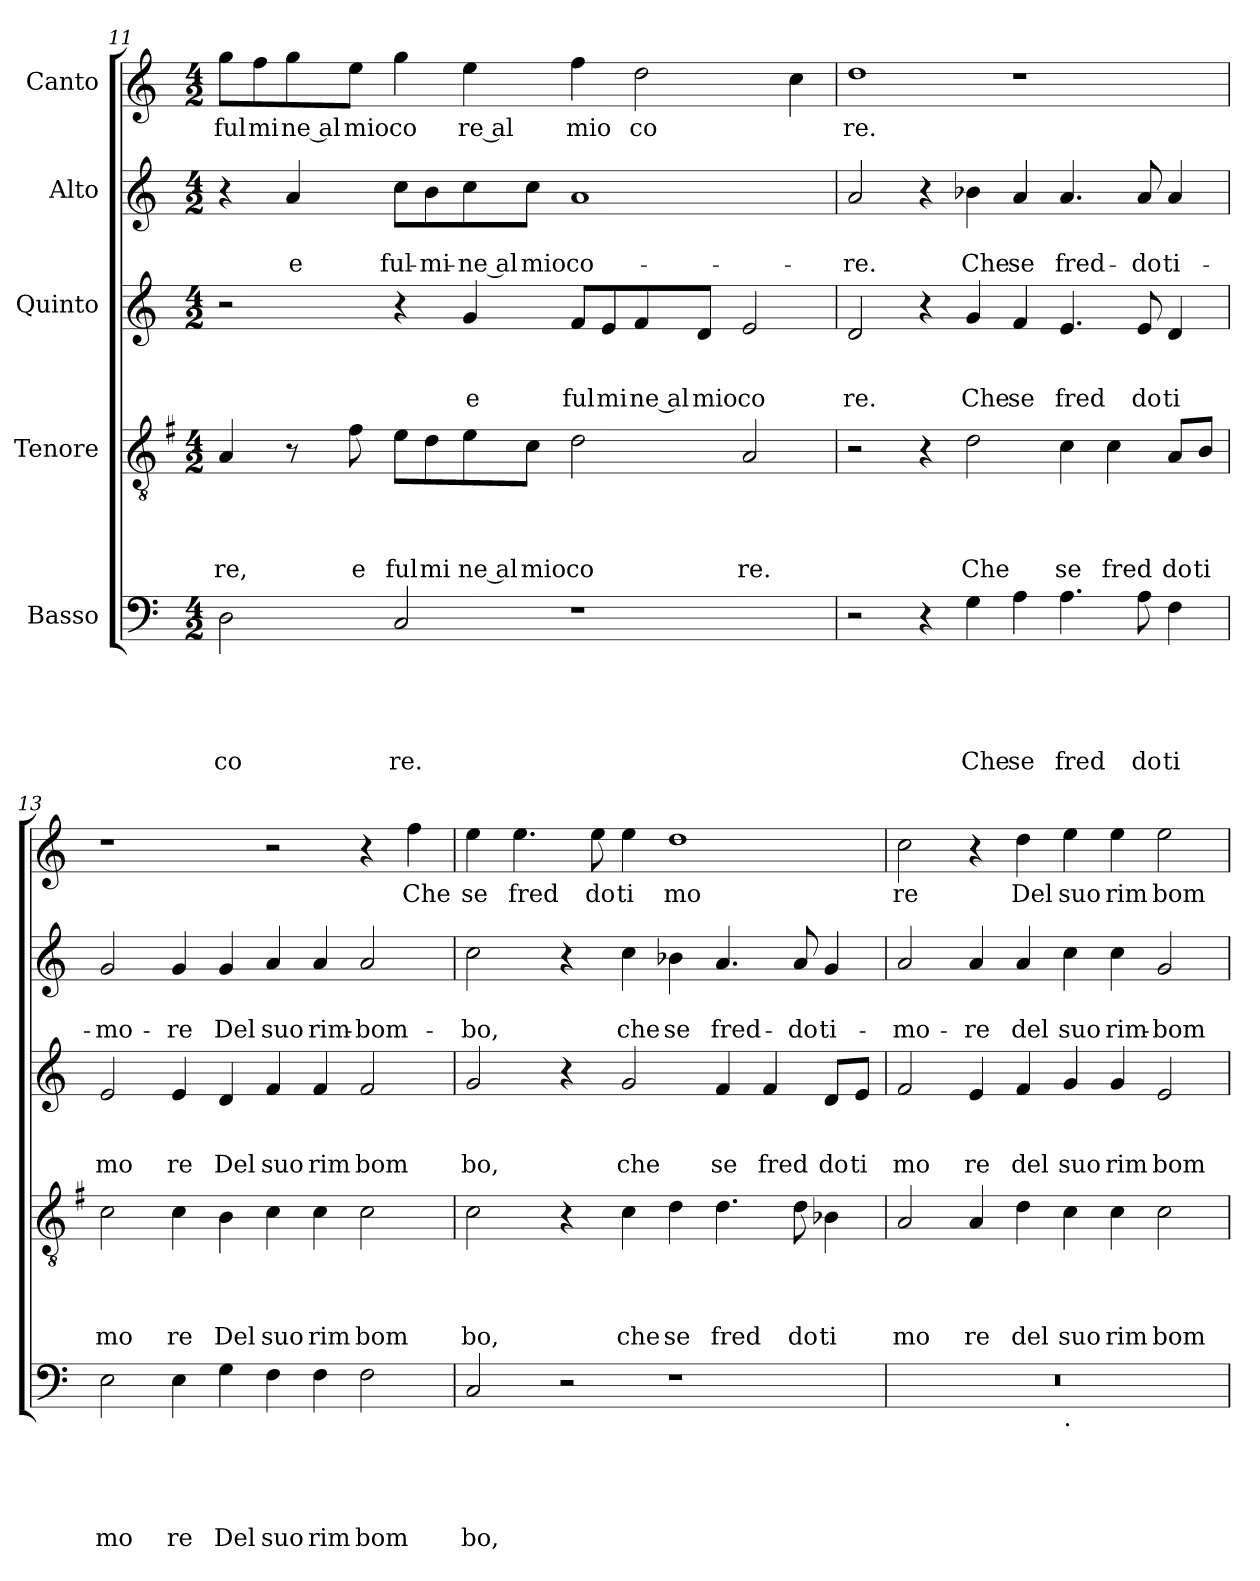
**kern	**text	**text	**text	**text	**text	**kern	**text	**text	**text	**text	**kern	**text	**text	**text	**kern	**text	**text	**kern	**text
*part5	*part5	*part5	*part5	*part5	*part5	*part4	*part4	*part4	*part4	*part4	*part3	*part3	*part3	*part3	*part2	*part2	*part2	*part1	*part1
*staff5	*staff5	*staff5	*staff5	*staff5	*staff5	*staff4	*staff4	*staff4	*staff4	*staff4	*staff3	*staff3	*staff3	*staff3	*staff2	*staff2	*staff2	*staff1	*staff1
*I"Basso	*	*	*	*	*	*I"Tenore	*	*	*	*	*I"Quinto	*	*	*	*I"Alto	*	*	*I"Canto	*
!!LO:PB:g=z
*clefF4	*	*	*	*	*	*clefGv2	*	*	*	*	*clefG2	*	*	*	*clefG2	*	*	*clefG2	*
*	*	*	*	*	*	*ITrd-3c-5	*	*	*	*	*	*	*	*	*	*	*	*	*
*k[]	*	*	*	*	*	*k[]	*	*	*	*	*k[]	*	*	*	*k[]	*	*	*k[]	*
*C:	*	*	*	*	*	*C:	*	*	*	*	*C:	*	*	*	*C:	*	*	*C:	*
*M4/2	*	*	*	*	*	*M4/2	*	*	*	*	*M4/2	*	*	*	*M4/2	*	*	*M4/2	*
=11	=11	=11	=11	=11	=11	=11	=11	=11	=11	=11	=11	=11	=11	=11	=11	=11	=11	=11	=11
!	!	!	!	!	!LO:LY:b	!	!	!	!	!LO:LY:b	!	!	!	!	!	!	!	!	!LO:LY:b
2D\	.	.	.	.	co	4d/	.	.	.	re,	2r	.	.	.	4r	.	.	8gg\L	ful
!	!	!	!	!	!	!	!	!	!	!	!	!	!	!	!	!	!	!	!LO:LY:b
.	.	.	.	.	.	.	.	.	.	.	.	.	.	.	.	.	.	8ff\	mi
!	!	!	!	!	!	!	!	!	!	!	!	!	!	!	!	!	!LO:LY:b	!	!LO:LY:b:rj
.	.	.	.	.	.	8r	.	.	.	.	.	.	.	.	4a/	.	e	8gg\	ne al
!	!	!	!	!	!	!	!	!	!	!LO:LY:b	!	!	!	!	!	!	!	!	!LO:LY:b
.	.	.	.	.	.	8b\	.	.	.	e	.	.	.	.	.	.	.	8ee\J	mio
!	!	!	!	!	!LO:LY:b	!	!	!	!	!LO:LY:b	!	!	!	!	!	!	!LO:LY:b	!	!LO:LY:b
2C/	.	.	.	.	re.	8a\L	.	.	.	ful	4r	.	.	.	8cc\L	.	ful-	4gg\	co
!	!	!	!	!	!	!	!	!	!	!LO:LY:b	!	!	!	!	!	!	!LO:LY:b	!	!
.	.	.	.	.	.	8g\	.	.	.	mi	.	.	.	.	8b\	.	-mi-	.	.
!	!	!	!	!	!	!	!	!	!	!LO:LY:b:rj	!	!	!	!LO:LY:b	!	!	!LO:LY:b:rj	!	!LO:LY:b:rj
.	.	.	.	.	.	8a\	.	.	.	ne al	4g/	.	.	e	8cc\	.	-ne al	4ee\	re al
!	!	!	!	!	!	!	!	!	!	!LO:LY:b	!	!	!	!	!	!	!LO:LY:b	!	!
.	.	.	.	.	.	8f\J	.	.	.	mio	.	.	.	.	8cc\J	.	mio	.	.
!	!	!	!	!	!	!	!	!	!	!LO:LY:b	!	!	!	!LO:LY:b	!	!	!LO:LY:b	!	!LO:LY:b
1r	.	.	.	.	.	2g\	.	.	.	co	8f/L	.	.	ful	1a	.	co-	4ff\	mio
!	!	!	!	!	!	!	!	!	!	!	!	!	!	!LO:LY:b	!	!	!	!	!
.	.	.	.	.	.	.	.	.	.	.	8e/	.	.	mi	.	.	.	.	.
!	!	!	!	!	!	!	!	!	!	!	!	!	!	!LO:LY:b:rj	!	!	!	!	!LO:LY:b
.	.	.	.	.	.	.	.	.	.	.	8f/	.	.	ne al	.	.	.	2dd\	co
!	!	!	!	!	!	!	!	!	!	!	!	!	!	!LO:LY:b	!	!	!	!	!
.	.	.	.	.	.	.	.	.	.	.	8d/J	.	.	mio	.	.	.	.	.
!	!	!	!	!	!	!	!	!	!	!LO:LY:b	!	!	!	!LO:LY:b	!	!	!	!	!
.	.	.	.	.	.	2d/	.	.	.	re.	2e/	.	.	co	.	.	.	.	.
.	.	.	.	.	.	.	.	.	.	.	.	.	.	.	.	.	.	4cc\	.
=12	=12	=12	=12	=12	=12	=12	=12	=12	=12	=12	=12	=12	=12	=12	=12	=12	=12	=12	=12
!	!	!	!	!	!	!	!	!	!	!	!	!	!	!LO:LY:b	!	!	!LO:LY:b	!	!LO:LY:b
2r	.	.	.	.	.	2r	.	.	.	.	2d/	.	.	re.	2a/	.	-re.	1dd	re.
4r	.	.	.	.	.	4r	.	.	.	.	4r	.	.	.	4r	.	.	.	.
!	!	!	!	!	!LO:LY:b	!	!	!	!	!LO:LY:b	!	!	!	!LO:LY:b	!	!	!LO:LY:b	!	!
4G\	.	.	.	.	Che	2g\	.	.	.	Che	4g/	.	.	Che	4b-X\	.	Che	.	.
!	!	!	!	!	!LO:LY:b	!	!	!	!	!	!	!	!	!LO:LY:b	!	!	!LO:LY:b	!	!
4A\	.	.	.	.	se	.	.	.	.	.	4f/	.	.	se	4a/	.	se	1r	.
!	!	!	!	!	!LO:LY:b	!	!	!	!	!LO:LY:b	!	!	!	!LO:LY:b	!	!	!LO:LY:b	!	!
4.A\	.	.	.	.	fred	4f\	.	.	.	se	4.e/	.	.	fred	4.a/	.	fred-	.	.
!	!	!	!	!	!	!	!	!	!	!LO:LY:b	!	!	!	!	!	!	!	!	!
.	.	.	.	.	.	4f\	.	.	.	fred	.	.	.	.	.	.	.	.	.
!	!	!	!	!	!LO:LY:b	!	!	!	!	!	!	!	!	!LO:LY:b	!	!	!LO:LY:b	!	!
8A\	.	.	.	.	do	.	.	.	.	.	8e/	.	.	do	8a/	.	-do	.	.
!	!	!	!	!	!LO:LY:b	!	!	!	!	!LO:LY:b	!	!	!	!LO:LY:b	!	!	!LO:LY:b	!	!
4F\	.	.	.	.	ti	8d/L	.	.	.	do	4d/	.	.	ti	4a/	.	ti-	.	.
!	!	!	!	!	!	!	!	!	!	!LO:LY:b	!	!	!	!	!	!	!	!	!
.	.	.	.	.	.	8e/J	.	.	.	ti	.	.	.	.	.	.	.	.	.
=13	=13	=13	=13	=13	=13	=13	=13	=13	=13	=13	=13	=13	=13	=13	=13	=13	=13	=13	=13
!	!	!	!	!	!LO:LY:b	!	!	!	!	!LO:LY:b	!	!	!	!LO:LY:b	!	!	!LO:LY:b	!	!
2E\	.	.	.	.	mo	2f\	.	.	.	mo	2e/	.	.	mo	2g/	.	-mo-	1r	.
!	!	!	!	!	!LO:LY:b	!	!	!	!	!LO:LY:b	!	!	!	!LO:LY:b	!	!	!LO:LY:b	!	!
4E\	.	.	.	.	re	4f\	.	.	.	re	4e/	.	.	re	4g/	.	-re	.	.
!	!	!	!	!	!LO:LY:b	!	!	!	!	!LO:LY:b	!	!	!	!LO:LY:b	!	!	!LO:LY:b	!	!
4G\	.	.	.	.	Del	4e\	.	.	.	Del	4d/	.	.	Del	4g/	.	Del	.	.
!	!	!	!	!	!LO:LY:b	!	!	!	!	!LO:LY:b	!	!	!	!LO:LY:b	!	!	!LO:LY:b	!	!
4F\	.	.	.	.	suo	4f\	.	.	.	suo	4f/	.	.	suo	4a/	.	suo	2r	.
!	!	!	!	!	!LO:LY:b	!	!	!	!	!LO:LY:b	!	!	!	!LO:LY:b	!	!	!LO:LY:b	!	!
4F\	.	.	.	.	rim	4f\	.	.	.	rim	4f/	.	.	rim	4a/	.	rim-	.	.
!	!	!	!	!	!LO:LY:b	!	!	!	!	!LO:LY:b	!	!	!	!LO:LY:b	!	!	!LO:LY:b	!	!
2F\	.	.	.	.	bom	2f\	.	.	.	bom	2f/	.	.	bom	2a/	.	-bom-	4r	.
!	!	!	!	!	!	!	!	!	!	!	!	!	!	!	!	!	!	!	!LO:LY:b
.	.	.	.	.	.	.	.	.	.	.	.	.	.	.	.	.	.	4ff\	Che
!!LO:LB:g=z
=14	=14	=14	=14	=14	=14	=14	=14	=14	=14	=14	=14	=14	=14	=14	=14	=14	=14	=14	=14
!	!	!	!	!	!LO:LY:b	!	!	!	!	!LO:LY:b	!	!	!	!LO:LY:b	!	!	!LO:LY:b	!	!LO:LY:b
2C/	.	.	.	.	bo,	2f\	.	.	.	bo,	2g/	.	.	bo,	2cc\	.	-bo,	4ee\	se
!	!	!	!	!	!	!	!	!	!	!	!	!	!	!	!	!	!	!	!LO:LY:b
.	.	.	.	.	.	.	.	.	.	.	.	.	.	.	.	.	.	4.ee\	fred
2r	.	.	.	.	.	4r	.	.	.	.	4r	.	.	.	4r	.	.	.	.
!	!	!	!	!	!	!	!	!	!	!	!	!	!	!	!	!	!	!	!LO:LY:b
.	.	.	.	.	.	.	.	.	.	.	.	.	.	.	.	.	.	8ee\	do
!	!	!	!	!	!	!	!	!	!	!LO:LY:b	!	!	!	!LO:LY:b	!	!	!LO:LY:b	!	!LO:LY:b
.	.	.	.	.	.	4f\	.	.	.	che	2g/	.	.	che	4cc\	.	che	4ee\	ti
!	!	!	!	!	!	!	!	!	!	!LO:LY:b	!	!	!	!	!	!	!LO:LY:b	!	!LO:LY:b
1r	.	.	.	.	.	4g\	.	.	.	se	.	.	.	.	4b-X\	.	se	1dd	mo
!	!	!	!	!	!	!	!	!	!	!LO:LY:b	!	!	!	!LO:LY:b	!	!	!LO:LY:b	!	!
.	.	.	.	.	.	4.g\	.	.	.	fred	4f/	.	.	se	4.a/	.	fred-	.	.
!	!	!	!	!	!	!	!	!	!	!	!	!	!	!LO:LY:b	!	!	!	!	!
.	.	.	.	.	.	.	.	.	.	.	4f/	.	.	fred	.	.	.	.	.
!	!	!	!	!	!	!	!	!	!	!LO:LY:b	!	!	!	!	!	!	!LO:LY:b	!	!
.	.	.	.	.	.	8g\	.	.	.	do	.	.	.	.	8a/	.	-do	.	.
!	!	!	!	!	!	!	!	!	!	!LO:LY:b	!	!	!	!LO:LY:b	!	!	!LO:LY:b	!	!
.	.	.	.	.	.	4e-X\	.	.	.	ti	8d/L	.	.	do	4g/	.	ti-	.	.
!	!	!	!	!	!	!	!	!	!	!	!	!	!	!LO:LY:b	!	!	!	!	!
.	.	.	.	.	.	.	.	.	.	.	8e/J	.	.	ti	.	.	.	.	.
=15	=15	=15	=15	=15	=15	=15	=15	=15	=15	=15	=15	=15	=15	=15	=15	=15	=15	=15	=15
!	!	!	!	!	!	!	!	!	!	!LO:LY:b	!	!	!	!LO:LY:b	!	!	!LO:LY:b	!	!LO:LY:b
*^	*	*	*	*	*	*	*	*	*	*	*	*	*	*	*	*	*	*	*
0r	1ryy	.	.	.	.	.	2d/	.	.	.	mo	2f/	.	.	mo	2a/	.	-mo-	2cc\	re
!	!	!	!	!	!	!	!	!	!	!	!LO:LY:b	!	!	!	!LO:LY:b	!	!	!LO:LY:b	!	!
.	.	.	.	.	.	.	4d/	.	.	.	re	4e/	.	.	re	4a/	.	-re	4r	.
!	!	!	!	!	!	!	!	!	!	!	!LO:LY:b	!	!	!	!LO:LY:b	!	!	!LO:LY:b	!	!LO:LY:b
.	.	.	.	.	.	.	4g\	.	.	.	del	4f/	.	.	del	4a/	.	del	4dd\	Del
!	!LO:TX:b:t=.	!	!	!	!	!	!	!	!	!	!	!	!	!	!	!	!	!	!	!
!	!	!	!	!	!	!	!	!	!	!	!LO:LY:b	!	!	!	!LO:LY:b	!	!	!LO:LY:b	!	!LO:LY:b
.	1ryy	.	.	.	.	.	4f\	.	.	.	suo	4g/	.	.	suo	4cc\	.	suo	4ee\	suo
!	!	!	!	!	!	!	!	!	!	!	!LO:LY:b	!	!	!	!LO:LY:b	!	!	!LO:LY:b	!	!LO:LY:b
.	.	.	.	.	.	.	4f\	.	.	.	rim	4g/	.	.	rim	4cc\	.	rim-	4ee\	rim
!	!	!	!	!	!	!	!	!	!	!	!LO:LY:b	!	!	!	!LO:LY:b	!	!	!LO:LY:b	!	!LO:LY:b
.	.	.	.	.	.	.	2f\	.	.	.	bom	2e/	.	.	bom	2g/	.	-bom-	2ee\	bom
*v	*v	*	*	*	*	*	*	*	*	*	*	*	*	*	*	*	*	*	*	*
=	=	=	=	=	=	=	=	=	=	=	=	=	=	=	=	=	=	=	=
*-	*-	*-	*-	*-	*-	*-	*-	*-	*-	*-	*-	*-	*-	*-	*-	*-	*-	*-	*-
